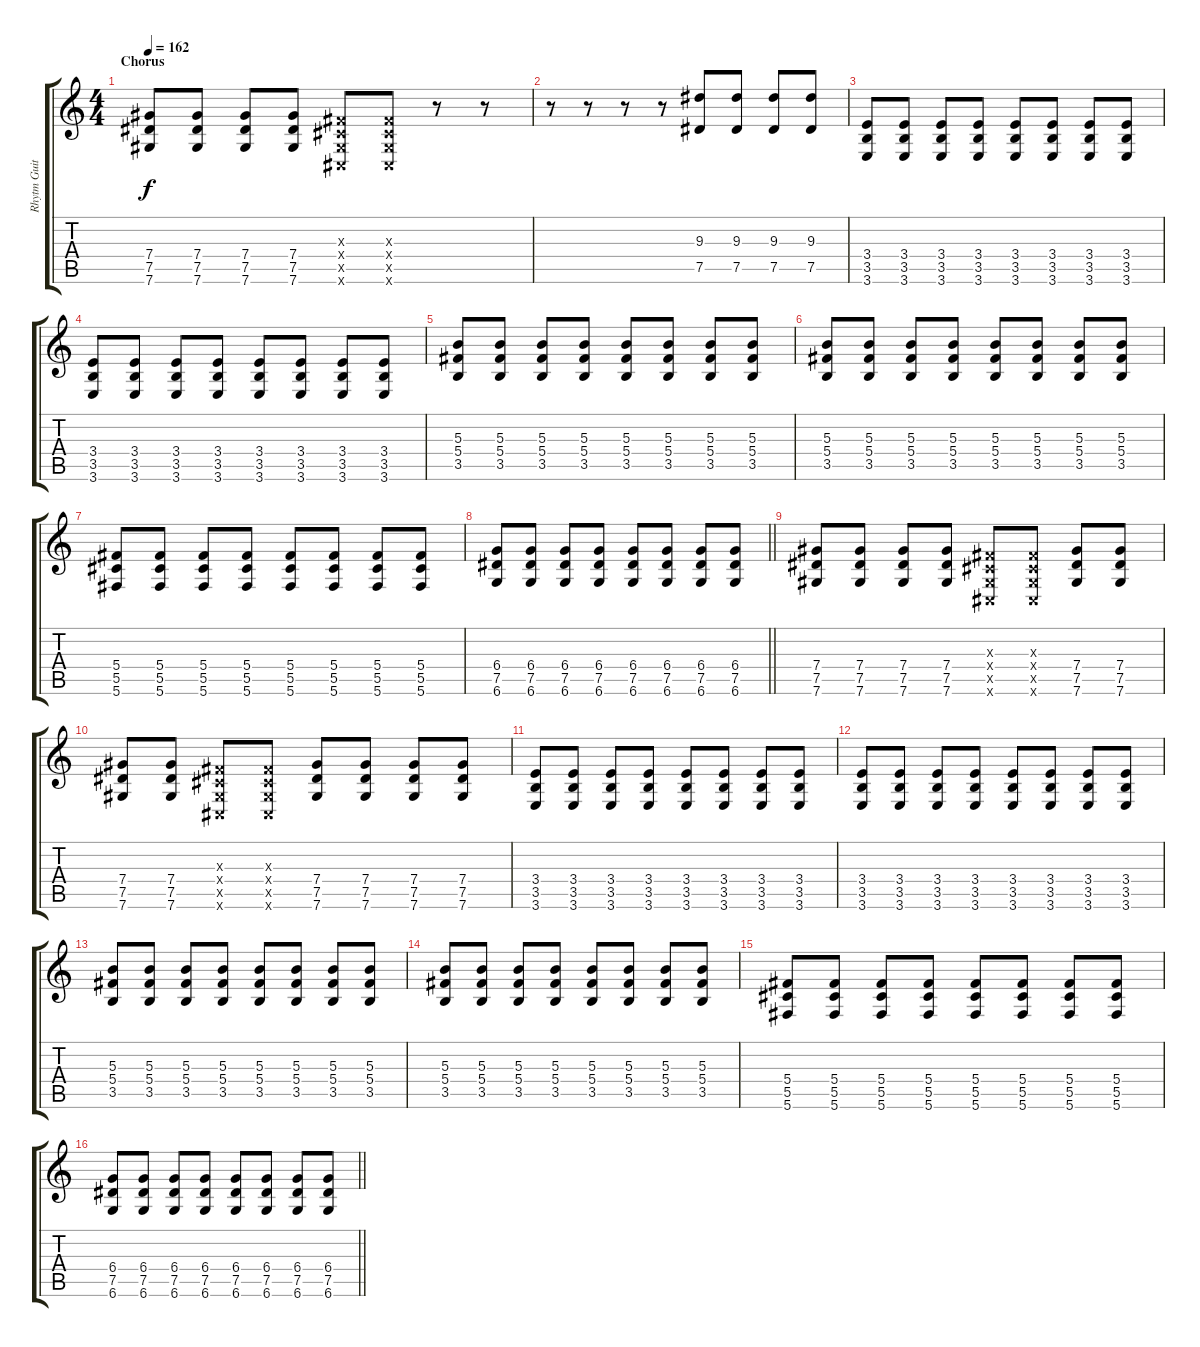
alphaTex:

\track ("Rhytm Guitar [R]" "Rhytm Guit") {instrument distortionguitar}
\staff {score tabs}
\tuning (Eb4 Bb3 Gb3 Db3 Ab2 Db2) {hide}
\ts (4 4)
\section ("" "Chorus")
\tempo 162
\clef g2
\ks c
(7.4 7.5 7.6).8{dy f} (7.4 7.5 7.6).8 (7.4 7.5 7.6).8 (7.4 7.5 7.6).8 (0.3{x} 0.4{x} 0.5{x} 0.6{x}).8 (0.3{x} 0.4{x} 0.5{x} 0.6{x}).8 r.8 r.8 |
r.8 r.8 r.8 r.8 (9.3 7.5).8 (9.3 7.5).8 (9.3 7.5).8 (9.3 7.5).8 |
(3.4 3.5 3.6).8 (3.4 3.5 3.6).8 (3.4 3.5 3.6).8 (3.4 3.5 3.6).8 (3.4 3.5 3.6).8 (3.4 3.5 3.6).8 (3.4 3.5 3.6).8 (3.4 3.5 3.6).8 |
(3.4 3.5 3.6).8 (3.4 3.5 3.6).8 (3.4 3.5 3.6).8 (3.4 3.5 3.6).8 (3.4 3.5 3.6).8 (3.4 3.5 3.6).8 (3.4 3.5 3.6).8 (3.4 3.5 3.6).8 |
(5.3 5.4 3.5).8 (5.3 5.4 3.5).8 (5.3 5.4 3.5).8 (5.3 5.4 3.5).8 (5.3 5.4 3.5).8 (5.3 5.4 3.5).8 (5.3 5.4 3.5).8 (5.3 5.4 3.5).8 |
(5.3 5.4 3.5).8 (5.3 5.4 3.5).8 (5.3 5.4 3.5).8 (5.3 5.4 3.5).8 (5.3 5.4 3.5).8 (5.3 5.4 3.5).8 (5.3 5.4 3.5).8 (5.3 5.4 3.5).8 |
(5.4 5.5 5.6).8 (5.4 5.5 5.6).8 (5.4 5.5 5.6).8 (5.4 5.5 5.6).8 (5.4 5.5 5.6).8 (5.4 5.5 5.6).8 (5.4 5.5 5.6).8 (5.4 5.5 5.6).8 |
\barLineRight lightlight
(6.4 7.5 6.6).8 (6.4 7.5 6.6).8 (6.4 7.5 6.6).8 (6.4 7.5 6.6).8 (6.4 7.5 6.6).8 (6.4 7.5 6.6).8 (6.4 7.5 6.6).8 (6.4 7.5 6.6).8 |
(7.4 7.5 7.6).8 (7.4 7.5 7.6).8 (7.4 7.5 7.6).8 (7.4 7.5 7.6).8 (0.3{x} 0.4{x} 0.5{x} 0.6{x}).8 (0.3{x} 0.4{x} 0.5{x} 0.6{x}).8 (7.4 7.5 7.6).8 (7.4 7.5 7.6).8 |
(7.4 7.5 7.6).8 (7.4 7.5 7.6).8 (0.3{x} 0.4{x} 0.5{x} 0.6{x}).8 (0.3{x} 0.4{x} 0.5{x} 0.6{x}).8 (7.4 7.5 7.6).8 (7.4 7.5 7.6).8 (7.4 7.5 7.6).8 (7.4 7.5 7.6).8 |
(3.4 3.5 3.6).8 (3.4 3.5 3.6).8 (3.4 3.5 3.6).8 (3.4 3.5 3.6).8 (3.4 3.5 3.6).8 (3.4 3.5 3.6).8 (3.4 3.5 3.6).8 (3.4 3.5 3.6).8 |
(3.4 3.5 3.6).8 (3.4 3.5 3.6).8 (3.4 3.5 3.6).8 (3.4 3.5 3.6).8 (3.4 3.5 3.6).8 (3.4 3.5 3.6).8 (3.4 3.5 3.6).8 (3.4 3.5 3.6).8 |
(5.3 5.4 3.5).8 (5.3 5.4 3.5).8 (5.3 5.4 3.5).8 (5.3 5.4 3.5).8 (5.3 5.4 3.5).8 (5.3 5.4 3.5).8 (5.3 5.4 3.5).8 (5.3 5.4 3.5).8 |
(5.3 5.4 3.5).8 (5.3 5.4 3.5).8 (5.3 5.4 3.5).8 (5.3 5.4 3.5).8 (5.3 5.4 3.5).8 (5.3 5.4 3.5).8 (5.3 5.4 3.5).8 (5.3 5.4 3.5).8 |
(5.4 5.5 5.6).8 (5.4 5.5 5.6).8 (5.4 5.5 5.6).8 (5.4 5.5 5.6).8 (5.4 5.5 5.6).8 (5.4 5.5 5.6).8 (5.4 5.5 5.6).8 (5.4 5.5 5.6).8 |
\barLineRight lightlight
(6.4 7.5 6.6).8 (6.4 7.5 6.6).8 (6.4 7.5 6.6).8 (6.4 7.5 6.6).8 (6.4 7.5 6.6).8 (6.4 7.5 6.6).8 (6.4 7.5 6.6).8 (6.4 7.5 6.6).8
